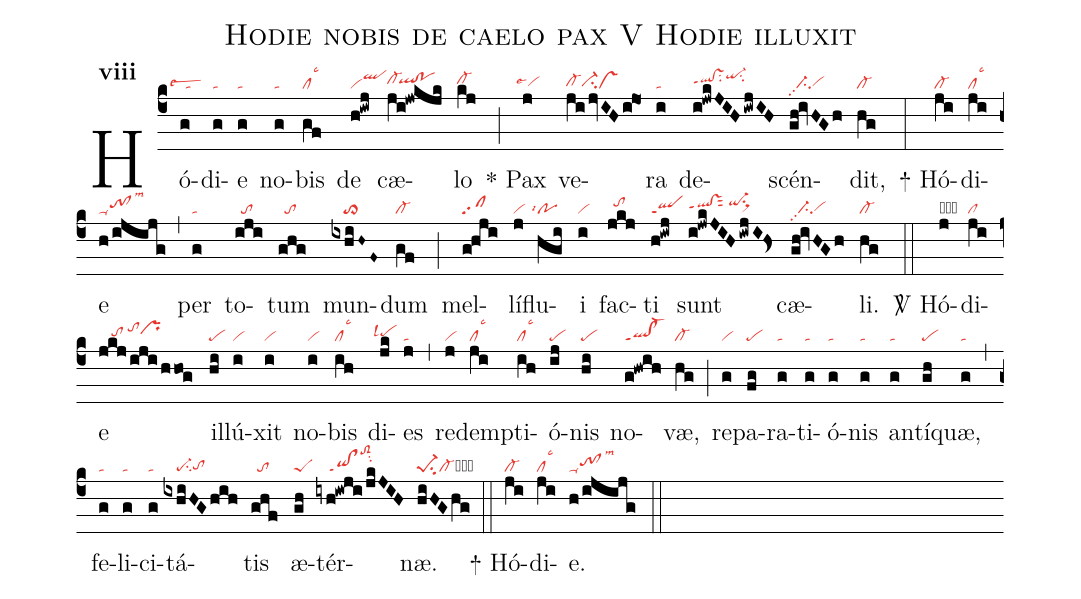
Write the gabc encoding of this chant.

name:Hodie nobis de caelo pax V Hodie illuxit;
office-part:re;
mode:8;
nabc-lines:1;
%%
initial-style: 1;
name: Hodie nobis de caelo pax;
mode: 8;
office-part: Responsorium;
annotation: Resp.;
annotation: viii;
nabc-lines: 1;
%%
(c4) Hó(g|```talsew2)di(g|ta)e(g|ta) no(g|ta)bis(gf|cllsc3) de(h!iwj|viqlhj) cæ(ji!jwkjk|cl-hh`qlhh!pohh)lo(kj|cl-hh) (;) <sp>*</sp> Pax(j|``vihglse4) ve(ji/jvIHijO1|cl-hgci-hgvs)ra(i|ta) de(i!jwkJIH/iwjIH|qlhh!vshhppt1su2qi-hjsu2)scén(gh!ivHGh|//ci-pp2vihg)dit,(hg|cl-) (:)
<sp>+</sp> Hó(ji|cl-)di(ji|cllsc3)e(h/ijijg|ta-tohh!clhhlsm3) (,) per(g|ta) to(iji|//to)tum(ghg|//to) mun(ixhiH~F~|////to>)dum(gf|cl-) (;) mel(g!hji|clpp2)lí(j|vi)flu(hgi|``polsi4)i(i|vi) fac(jkj|//tohi)ti(h!iwj|qlppt1) sunt(i!jwkJIH/iwjI!Hs>|qlhh!vshhppt1sut2/qi-hisu1sux1) cæ(gh!ivHGh|//ci-pp2vihg)li.(hg|cl-) (::)

<sp>V/</sp> Hó(j|obvi)di(ji|cl)e(jkj/iji/hhog|////tohh/tohjprhi) il(hi|pe)lú(i|vi)xit(i|vi) no(i|vi)bis(ih|cllsc3) di(jk|``pehhlsl4)es(j|ta) (,) red(j|vi)emp(ji|cllsc3)ti(ih|cllsc3)ó(ij|pe)nis(hi|pe) no(g!hwih|ql!cl-ppt1)væ,(hg|cl-) (;) re(g|vi)pa(fg|pe)ra(g|ta)ti(g|ta)ó(g|ta)nis(g|ta) an(g|ta)tí(gh|pe)quæ,(g|ta) (,) fe(g|ta)li(g|ta)ci(g|ta)tá(ixhiHG/hih|////pe-su2tohg)tis(ghf|//to) æ(gh|peS)tér(iyh!iwji/jkJIH|////qi!clppt1toS2hmsu2)næ.(hiHGhg|pe-1su2cl-cb) (::)
<sp>+</sp> Hó(ji|cl-)di(ji|cllsc3)e.(h/ijijg|ta-tohh!clhhlsm3) (::)
